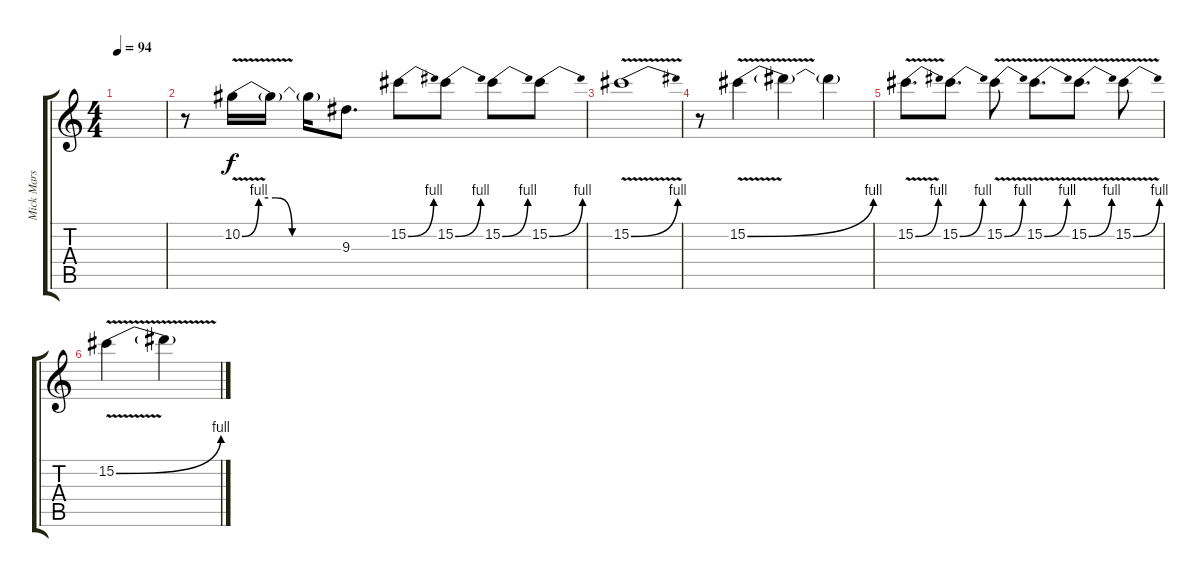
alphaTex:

\track ("Mick Mars" "Mick Mars") {instrument overdrivenguitar}
\staff {score tabs}
\tuning (Eb4 Bb3 Gb3 Db3 Ab2 Eb2) {hide}
\ts (4 4)
\tempo 94
\clef g2
\ks c
|
r.8 10.2{be (custom 0 0 10 4 20 4 30 0 60 0) v}.16 10.2{t}.16 10.2{t}.16 9.3.8{d} 15.2{be (bend 0 0 60 4)}.8 15.2{be (bend 0 0 60 4)}.8 15.2{be (bend 0 0 60 4)}.8 15.2{be (bend 0 0 60 4)}.8 |
15.2{be (bend 0 0 60 4) v}.1 |
r.8 15.2{be (bend 0 0 60 4) v}.4 15.2{t}.4 15.2{t}.4 |
15.2{be (bend 0 0 60 4) v}.8{d} 15.2{be (bend 0 0 60 4)}.8{d} 15.2{be (bend 0 0 60 4) v}.8 15.2{be (bend 0 0 60 4) v}.8{d} 15.2{be (bend 0 0 60 4) v}.8{d} 15.2{be (bend 0 0 60 4) v}.8 |
15.2{be (bend 0 0 60 4) v}.4 15.2{t}.4
